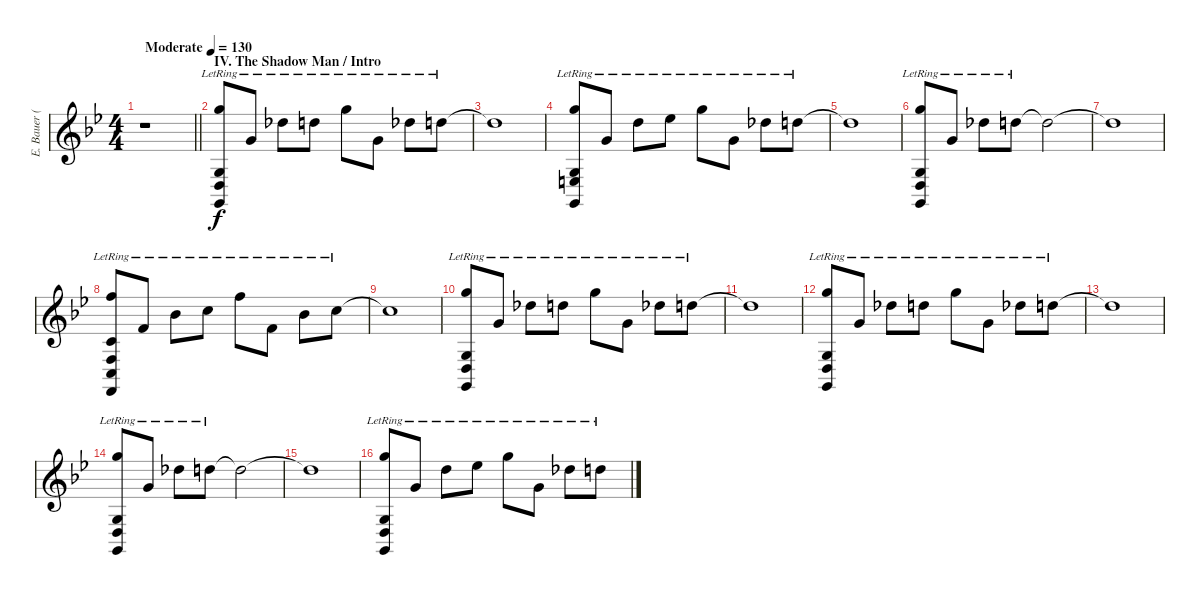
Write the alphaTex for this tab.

\track ("E. Bauer (Keyboard)" "E. Bauer (") {instrument acousticgrandpiano}
\staff {score}
\tuning (E4 B3 G3 D3 A2 E2) {hide}
\ts (4 4)
\tempo (130 "Moderate")
\clef g2
\barLineRight lightlight
\ks gminor
r.1{dy f instrument acousticgrandpiano} |
\section ("" "IV. The Shadow Man / Intro")
(15.1{lr} 0.3{lr} 0.4{lr} 3.6{lr}).8 3.1{lr}.8 9.1{lr}.8 10.1{lr}.8 15.1{lr}.8 3.1{lr}.8 9.1{lr}.8 10.1{lr}.8 |
10.1{t}.1 |
(15.1{lr} 0.3{lr} 7.5{lr} 3.6{lr}).8 3.1{lr}.8 10.1{lr}.8 11.1{lr}.8 15.1{lr}.8 3.1{lr}.8 9.1{lr}.8 10.1{lr}.8 |
10.1{t}.1 |
(15.1{lr} 0.3{lr} 0.4{lr} 3.6{lr}).8 3.1{lr}.8 9.1{lr}.8 10.1{lr}.8 10.1{t}.2 |
10.1{t}.1 |
(13.1{lr} 1.2{lr} 3.4{lr} 3.5{lr} 1.6{lr}).8 1.1{lr}.8 6.1{lr}.8 8.1{lr}.8 13.1{lr}.8 1.1{lr}.8 6.1{lr}.8 8.1{lr}.8 |
8.1{t}.1 |
(15.1{lr} 0.3{lr} 0.4{lr} 3.6{lr}).8 3.1{lr}.8 9.1{lr}.8 10.1{lr}.8 15.1{lr}.8 3.1{lr}.8 9.1{lr}.8 10.1{lr}.8 |
10.1{t}.1 |
(15.1{lr} 0.3{lr} 0.4{lr} 3.6{lr}).8 3.1{lr}.8 9.1{lr}.8 10.1{lr}.8 15.1{lr}.8 3.1{lr}.8 9.1{lr}.8 10.1{lr}.8 |
10.1{t}.1 |
(15.1{lr} 0.3{lr} 0.4{lr} 3.6{lr}).8 3.1{lr}.8 9.1{lr}.8 10.1{lr}.8 10.1{t}.2 |
10.1{t}.1 |
(15.1{lr} 0.3{lr} 0.4{lr} 3.6{lr}).8 3.1{lr}.8 10.1{lr}.8 11.1{lr}.8 15.1{lr}.8 3.1{lr}.8 9.1{lr}.8 10.1{lr}.8
